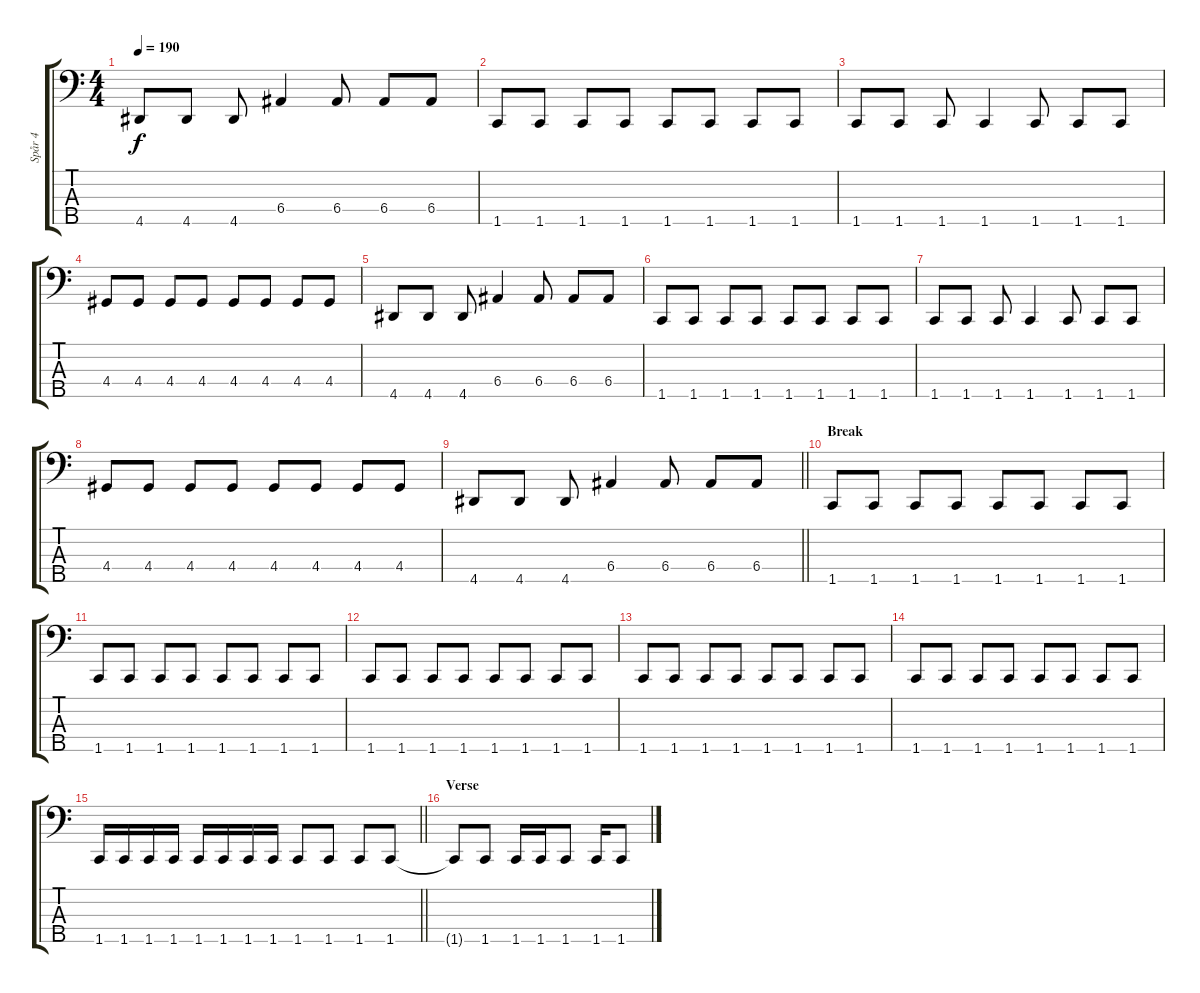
\track ("Spår 4" "Spår 4") {instrument electricbassfinger}
\staff {score tabs}
\tuning (G2 D2 A1 E1 B0) {hide}
\ts (4 4)
\tempo 190
\clef f4
\ks c
4.5.8{dy f} 4.5.8 4.5.8 6.4.4 6.4.8 6.4.8 6.4.8 |
1.5.8 1.5.8 1.5.8 1.5.8 1.5.8 1.5.8 1.5.8 1.5.8 |
1.5.8 1.5.8 1.5.8 1.5.4 1.5.8 1.5.8 1.5.8 |
4.4.8 4.4.8 4.4.8 4.4.8 4.4.8 4.4.8 4.4.8 4.4.8 |
4.5.8 4.5.8 4.5.8 6.4.4 6.4.8 6.4.8 6.4.8 |
1.5.8 1.5.8 1.5.8 1.5.8 1.5.8 1.5.8 1.5.8 1.5.8 |
1.5.8 1.5.8 1.5.8 1.5.4 1.5.8 1.5.8 1.5.8 |
4.4.8 4.4.8 4.4.8 4.4.8 4.4.8 4.4.8 4.4.8 4.4.8 |
\barLineRight lightlight
4.5.8 4.5.8 4.5.8 6.4.4 6.4.8 6.4.8 6.4.8 |
\section ("" "Break")
1.5.8 1.5.8 1.5.8 1.5.8 1.5.8 1.5.8 1.5.8 1.5.8 |
1.5.8 1.5.8 1.5.8 1.5.8 1.5.8 1.5.8 1.5.8 1.5.8 |
1.5.8 1.5.8 1.5.8 1.5.8 1.5.8 1.5.8 1.5.8 1.5.8 |
1.5.8 1.5.8 1.5.8 1.5.8 1.5.8 1.5.8 1.5.8 1.5.8 |
1.5.8 1.5.8 1.5.8 1.5.8 1.5.8 1.5.8 1.5.8 1.5.8 |
\barLineRight lightlight
1.5.16 1.5.16 1.5.16 1.5.16 1.5.16 1.5.16 1.5.16 1.5.16 1.5.8 1.5.8 1.5.8 1.5.8 |
\section ("" "Verse")
1.5{t}.8 1.5.8 1.5.16 1.5.16 1.5.8 1.5.16 1.5.8
